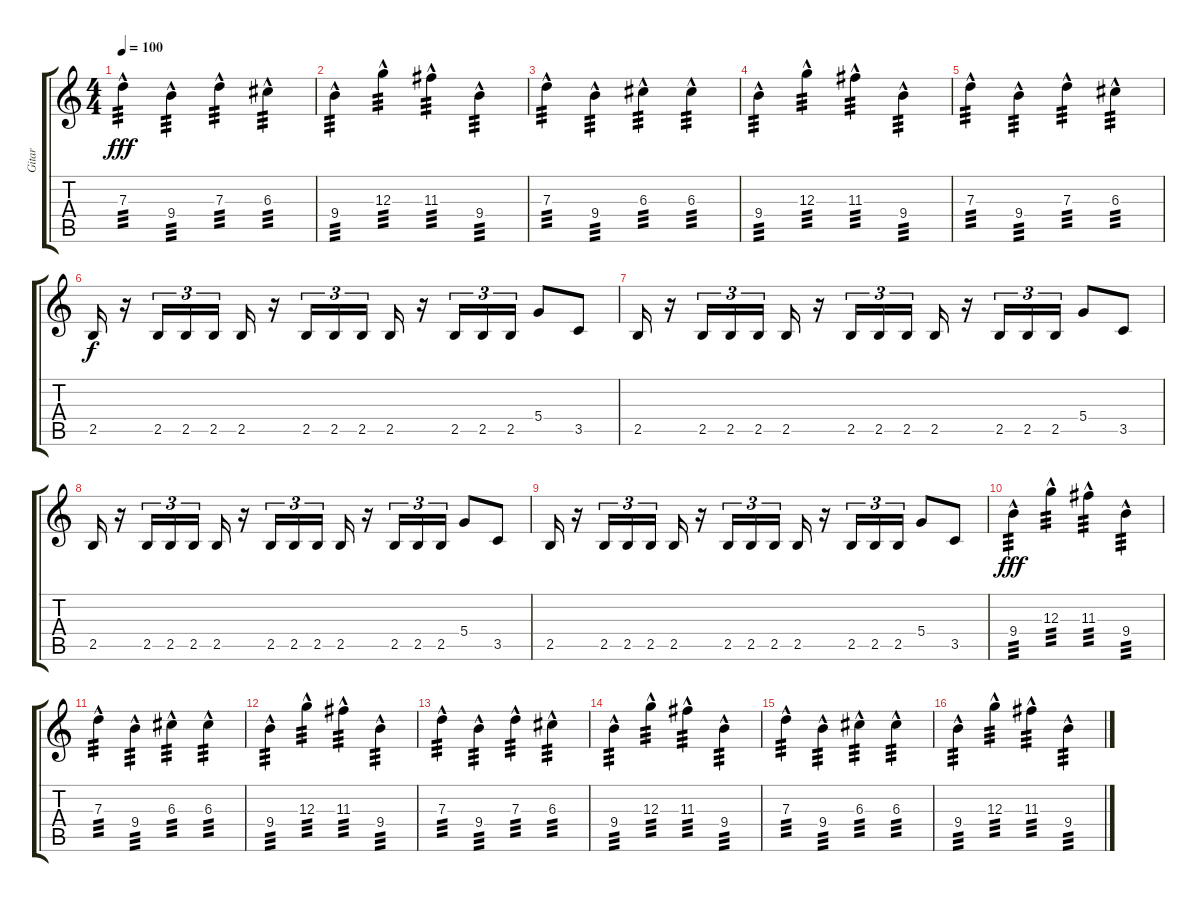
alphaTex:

\track ("Gitar" "Gitar") {instrument overdrivenguitar}
\staff {score tabs}
\tuning (E4 B3 G3 D3 A2 E2) {hide}
\ts (4 4)
\tempo 100
\clef g2
\ks c
7.3{hac}.4{tp 3 dy fff} 9.4{hac}.4{tp 3} 7.3{hac}.4{tp 3} 6.3{hac}.4{tp 3} |
9.4{hac}.4{tp 3} 12.3{hac}.4{tp 3} 11.3{hac}.4{tp 3} 9.4{hac}.4{tp 3} |
7.3{hac}.4{tp 3} 9.4{hac}.4{tp 3} 6.3{hac}.4{tp 3} 6.3{hac}.4{tp 3} |
9.4{hac}.4{tp 3} 12.3{hac}.4{tp 3} 11.3{hac}.4{tp 3} 9.4{hac}.4{tp 3} |
7.3{hac}.4{tp 3} 9.4{hac}.4{tp 3} 7.3{hac}.4{tp 3} 6.3{hac}.4{tp 3} |
2.5.16{dy f} r.16 2.5.16{tu (3 2)} 2.5.16{tu (3 2)} 2.5.16{tu (3 2)} 2.5.16 r.16 2.5.16{tu (3 2)} 2.5.16{tu (3 2)} 2.5.16{tu (3 2)} 2.5.16 r.16 2.5.16{tu (3 2)} 2.5.16{tu (3 2)} 2.5.16{tu (3 2)} 5.4.8 3.5.8 |
2.5.16 r.16 2.5.16{tu (3 2)} 2.5.16{tu (3 2)} 2.5.16{tu (3 2)} 2.5.16 r.16 2.5.16{tu (3 2)} 2.5.16{tu (3 2)} 2.5.16{tu (3 2)} 2.5.16 r.16 2.5.16{tu (3 2)} 2.5.16{tu (3 2)} 2.5.16{tu (3 2)} 5.4.8 3.5.8 |
2.5.16 r.16 2.5.16{tu (3 2)} 2.5.16{tu (3 2)} 2.5.16{tu (3 2)} 2.5.16 r.16 2.5.16{tu (3 2)} 2.5.16{tu (3 2)} 2.5.16{tu (3 2)} 2.5.16 r.16 2.5.16{tu (3 2)} 2.5.16{tu (3 2)} 2.5.16{tu (3 2)} 5.4.8 3.5.8 |
2.5.16 r.16 2.5.16{tu (3 2)} 2.5.16{tu (3 2)} 2.5.16{tu (3 2)} 2.5.16 r.16 2.5.16{tu (3 2)} 2.5.16{tu (3 2)} 2.5.16{tu (3 2)} 2.5.16 r.16 2.5.16{tu (3 2)} 2.5.16{tu (3 2)} 2.5.16{tu (3 2)} 5.4.8 3.5.8 |
9.4{hac}.4{tp 3 dy fff volume 16} 12.3{hac}.4{tp 3} 11.3{hac}.4{tp 3} 9.4{hac}.4{tp 3} |
7.3{hac}.4{tp 3} 9.4{hac}.4{tp 3} 6.3{hac}.4{tp 3} 6.3{hac}.4{tp 3} |
9.4{hac}.4{tp 3} 12.3{hac}.4{tp 3} 11.3{hac}.4{tp 3} 9.4{hac}.4{tp 3} |
7.3{hac}.4{tp 3} 9.4{hac}.4{tp 3} 7.3{hac}.4{tp 3} 6.3{hac}.4{tp 3} |
9.4{hac}.4{tp 3} 12.3{hac}.4{tp 3} 11.3{hac}.4{tp 3} 9.4{hac}.4{tp 3} |
7.3{hac}.4{tp 3} 9.4{hac}.4{tp 3} 6.3{hac}.4{tp 3} 6.3{hac}.4{tp 3} |
9.4{hac}.4{tp 3} 12.3{hac}.4{tp 3} 11.3{hac}.4{tp 3} 9.4{hac}.4{tp 3}
